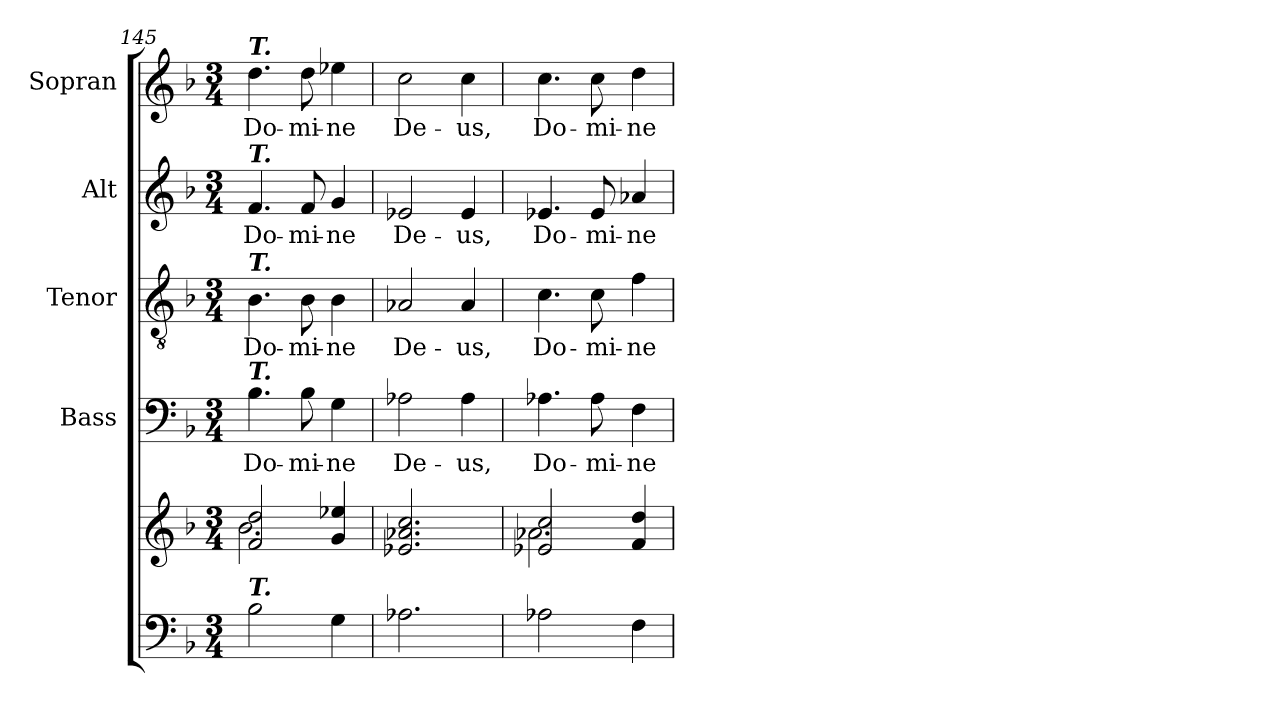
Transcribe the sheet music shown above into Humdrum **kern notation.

**kern	**kern	**kern	**text	**kern	**text	**kern	**text	**kern	**text
*part5	*part5	*part4	*part4	*part3	*part3	*part2	*part2	*part1	*part1
*staff6	*staff5	*staff4	*staff4	*staff3	*staff3	*staff2	*staff2	*staff1	*staff1
*	*	*I"Bass	*	*I"Tenor	*	*I"Alt	*	*I"Sopran	*
*	*	*I'B.	*	*I'T.	*	*I'A.	*	*I'S.	*
*clefF4	*clefG2	*clefF4	*	*clefGv2	*	*clefG2	*	*clefG2	*
*k[b-]	*k[b-]	*k[b-]	*	*k[b-]	*	*k[b-]	*	*k[b-]	*
*F:	*F:	*F:	*	*F:	*	*F:	*	*F:	*
*M3/4	*M3/4	*M3/4	*	*M3/4	*	*M3/4	*	*M3/4	*
=145	=145	=145	=145	=145	=145	=145	=145	=145	=145
*	*^	*	*	*	*	*	*	*	*
!	!	!	!	!	!	!	!	!	!LO:TX:a:Bi:t=T.	!
!	!	!	!	!	!	!	!LO:TX:a:Bi:t=T.	!	!	!
!	!	!	!	!	!LO:TX:a:Bi:t=T.	!	!	!	!	!
!	!	!	!LO:TX:a:Bi:t=T.	!	!	!	!	!	!	!
!LO:TX:a:Bi:t=T.	!	!	!	!	!	!	!	!	!	!
!	!	!	!	!LO:LY:b	!	!LO:LY:b	!	!LO:LY:b	!	!LO:LY:b
2B-\	2f/ 2dd/	2.b-\	4.B-\	Do-	4.B-\	Do-	4.f/	Do-	4.dd\	Do-
!	!	!	!	!LO:LY:b	!	!LO:LY:b	!	!LO:LY:b	!	!LO:LY:b
.	.	.	8B-\	-mi-	8B-\	-mi-	8f/	-mi-	8dd\	-mi-
!	!	!	!	!LO:LY:b	!	!LO:LY:b	!	!LO:LY:b	!	!LO:LY:b
4G\	4g/ 4ee-X/	.	4G\	-ne	4B-\	-ne	4g/	-ne	4ee-X\	-ne
*	*v	*v	*	*	*	*	*	*	*	*
!!LO:PB:g=z
=146	=146	=146	=146	=146	=146	=146	=146	=146	=146
!	!	!	!LO:LY:b	!	!LO:LY:b	!	!LO:LY:b	!	!LO:LY:b
2.A-X\	2.e-X/ 2.a-X/ 2.cc/	2A-X\	De-	2A-X/	De-	2e-X/	De-	2cc\	De-
!	!	!	!LO:LY:b	!	!LO:LY:b	!	!LO:LY:b	!	!LO:LY:b
.	.	4A-\	-us,	4A-/	-us,	4e-/	-us,	4cc\	-us,
=147	=147	=147	=147	=147	=147	=147	=147	=147	=147
*	*^	*	*	*	*	*	*	*	*
!	!	!	!	!LO:LY:b	!	!LO:LY:b	!	!LO:LY:b	!	!LO:LY:b
2A-X\	2e-X/ 2cc/	2.a-X\	4.A-X\	Do-	4.c\	Do-	4.e-X/	Do-	4.cc\	Do-
!	!	!	!	!LO:LY:b	!	!LO:LY:b	!	!LO:LY:b	!	!LO:LY:b
.	.	.	8A-\	-mi-	8c\	-mi-	8e-/	-mi-	8cc\	-mi-
!	!	!	!	!LO:LY:b	!	!LO:LY:b	!	!LO:LY:b	!	!LO:LY:b
4F\	4f/ 4dd/	.	4F\	-ne	4f\	-ne	4a-X/	-ne	4dd\	-ne
*	*v	*v	*	*	*	*	*	*	*	*
=	=	=	=	=	=	=	=	=	=
*-	*-	*-	*-	*-	*-	*-	*-	*-	*-
